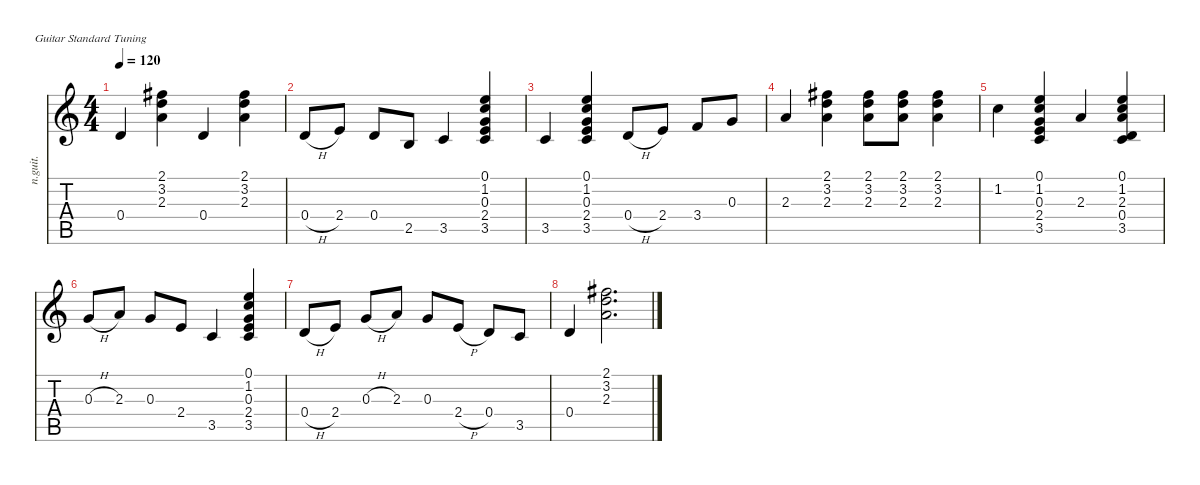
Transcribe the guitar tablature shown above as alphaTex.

\defaultSystemsLayout 4
\hideDynamics
\bracketExtendMode nobrackets
\otherSystemsTrackNameOrientation horizontal
\track ("Nylon Guitar" "n.guit.") {instrument acousticguitarnylon}
\staff {score tabs}
\tuning (E4 B3 G3 D3 A2 E2)
\ts (4 4)
\tempo 120
\clef g2
\ks c
0.4.4{dy mf instrument acousticguitarnylon beam Up} (2.3 3.2 2.1{acc #}).4{beam Down} 0.4.4{beam Up} (2.3 3.2 2.1{acc #}).4{beam Down} |
0.4{h}.8{beam Up} 2.4.8{beam Up} 0.4.8{beam Up} 2.5.8{beam Up} 3.5.4{beam Up} (3.5 2.4 0.3 1.2 0.1).4{beam Up} |
3.5.4{beam Up} (3.5 2.4 0.3 1.2 0.1).4{beam Up} 0.4{h}.8{beam Up} 2.4.8{beam Up} 3.4.8{beam Up} 0.3.8{beam Up} |
2.3.4{beam Up} (2.3 3.2 2.1{acc #}).4{beam Down} (2.3 3.2 2.1{acc #}).8{beam Down} (2.3 3.2 2.1{acc #}).8{beam Down} (2.3 3.2 2.1{acc #}).4{beam Down} |
1.2.4{beam Down} (3.5 2.4 0.3 1.2 0.1).4{beam Up} 2.3.4{beam Up} (3.5 0.4 2.3 1.2 0.1).4{beam Up} |
0.3{h}.8{beam Up} 2.3.8{beam Up} 0.3.8{beam Up} 2.4.8{beam Up} 3.5.4{beam Up} (3.5 2.4 0.3 1.2 0.1).4{beam Up} |
0.4{h}.8{beam Up} 2.4.8{beam Up} 0.3{h}.8{beam Up} 2.3.8{beam Up} 0.3.8{beam Up} 2.4{h}.8{beam Up} 0.4.8{beam Up} 3.5.8{beam Up} |
0.4.4{beam Up} (2.3 3.2 2.1{acc #}).2{d beam Down}
